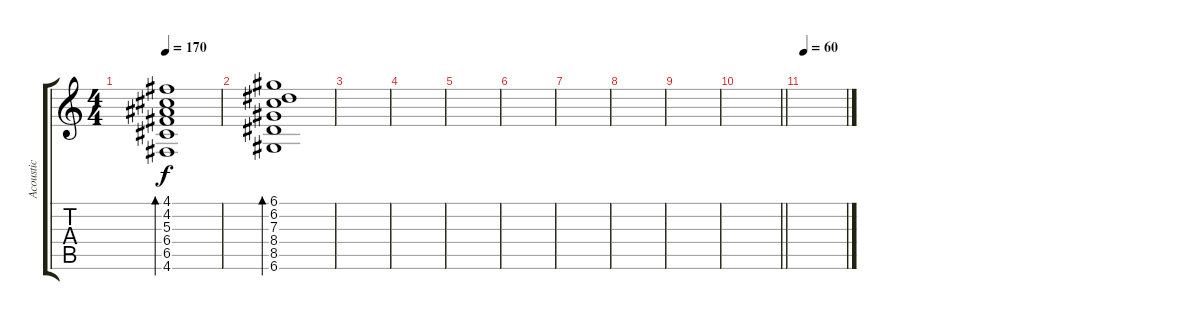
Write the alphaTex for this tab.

\track ("Acoustic" "Acoustic") {instrument acousticguitarsteel}
\staff {score tabs}
\tuning (D4 A3 F3 C3 G2 D2) {hide}
\ts (4 4)
\tempo 170
\clef g2
\ks c
(4.1 4.2 5.3 6.4 6.5 4.6).1{bd 60 dy f} |
(6.1 6.2 7.3 8.4 8.5 6.6).1{bd 60} |
|
|
|
|
|
|
|
\barLineRight lightlight
|
\tempo 60
